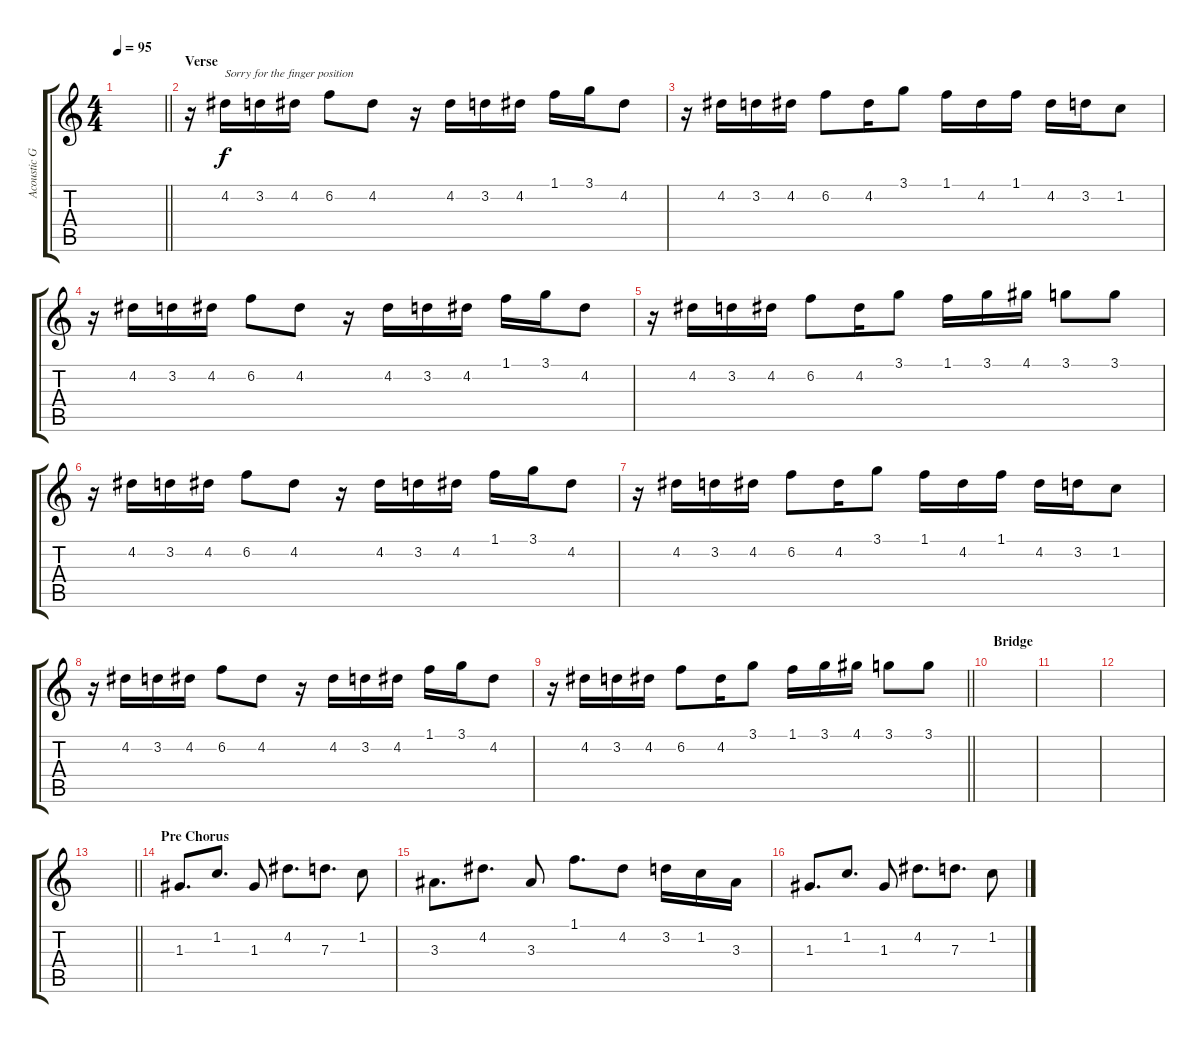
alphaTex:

\track ("Acoustic Guitar" "Acoustic G") {instrument acousticguitarsteel}
\staff {score tabs}
\tuning (E4 B3 G3 D3 A2 E2) {hide}
\ts (4 4)
\tempo 95
\clef g2
\barLineRight lightlight
\ks c
|
\section ("" "Verse")
r.16 4.2.16{txt "Sorry for the finger position "} 3.2.16 4.2.16 6.2.8 4.2.8 r.16 4.2.16 3.2.16 4.2.16 1.1.16 3.1.16 4.2.8 |
r.16 4.2.16 3.2.16 4.2.16 6.2.8 4.2.16 3.1.8 1.1.16 4.2.16 1.1.16 4.2.16 3.2.16 1.2.8 |
r.16 4.2.16 3.2.16 4.2.16 6.2.8 4.2.8 r.16 4.2.16 3.2.16 4.2.16 1.1.16 3.1.16 4.2.8 |
r.16 4.2.16 3.2.16 4.2.16 6.2.8 4.2.16 3.1.8 1.1.16 3.1.16 4.1.16 3.1.8 3.1.8 |
r.16 4.2.16 3.2.16 4.2.16 6.2.8 4.2.8 r.16 4.2.16 3.2.16 4.2.16 1.1.16 3.1.16 4.2.8 |
r.16 4.2.16 3.2.16 4.2.16 6.2.8 4.2.16 3.1.8 1.1.16 4.2.16 1.1.16 4.2.16 3.2.16 1.2.8 |
r.16 4.2.16 3.2.16 4.2.16 6.2.8 4.2.8 r.16 4.2.16 3.2.16 4.2.16 1.1.16 3.1.16 4.2.8 |
\barLineRight lightlight
r.16 4.2.16 3.2.16 4.2.16 6.2.8 4.2.16 3.1.8 1.1.16 3.1.16 4.1.16 3.1.8 3.1.8 |
\section ("" "Bridge")
|
|
|
\barLineRight lightlight
|
\section ("" "Pre Chorus")
1.3.8{d} 1.2.8{d} 1.3.8 4.2.8{d} 7.3.8{d} 1.2.8 |
3.3.8{d} 4.2.8{d} 3.3.8 1.1.8{d} 4.2.8 3.2.16 1.2.16 3.3.16 |
1.3.8{d} 1.2.8{d} 1.3.8 4.2.8{d} 7.3.8{d} 1.2.8
